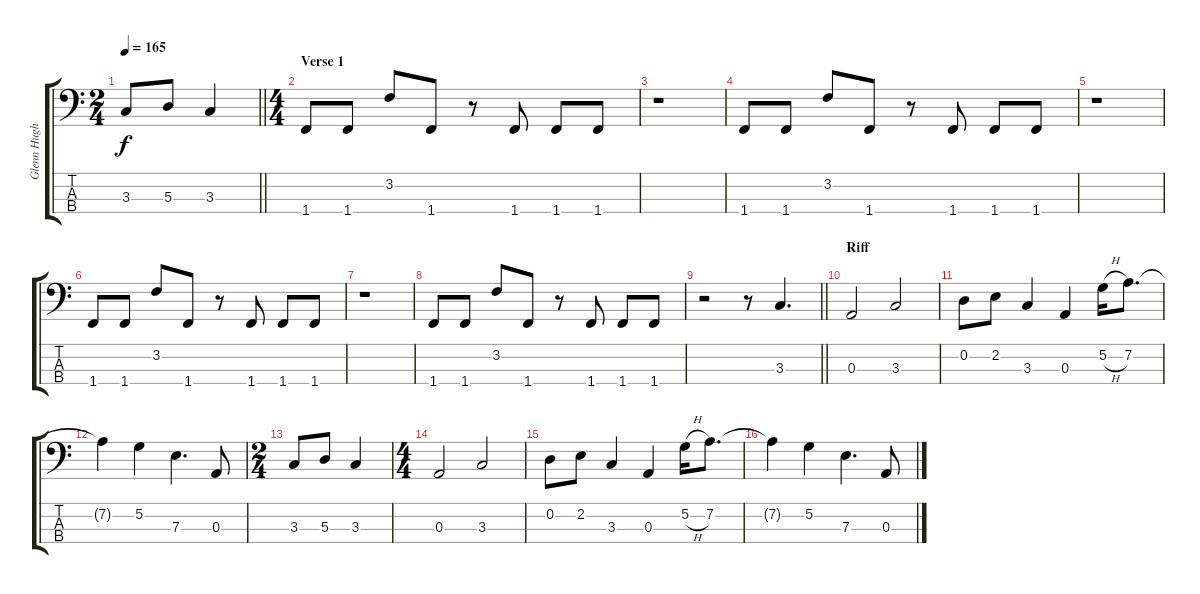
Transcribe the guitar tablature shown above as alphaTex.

\track ("Glenn Hughes" "Glenn Hugh") {instrument electricbasspick}
\staff {score tabs}
\tuning (G2 D2 A1 E1) {hide}
\ts (2 4)
\tempo 165
\clef f4
\barLineRight lightlight
\ks c
3.3.8{dy f} 5.3.8 3.3.4 |
\ts (4 4)
\section ("" "Verse 1")
1.4.8 1.4.8 3.2.8 1.4.8 r.8 1.4.8 1.4.8 1.4.8 |
r.1 |
1.4.8 1.4.8 3.2.8 1.4.8 r.8 1.4.8 1.4.8 1.4.8 |
r.1 |
1.4.8 1.4.8 3.2.8 1.4.8 r.8 1.4.8 1.4.8 1.4.8 |
r.1 |
1.4.8 1.4.8 3.2.8 1.4.8 r.8 1.4.8 1.4.8 1.4.8 |
\barLineRight lightlight
r.2 r.8 3.3.4{d} |
\section ("" "Riff")
0.3.2 3.3.2 |
0.2.8 2.2.8 3.3.4 0.3.4 5.2{h}.16 7.2.8{d} |
7.2{t}.4 5.2.4 7.3.4{d} 0.3.8 |
\ts (2 4)
3.3.8 5.3.8 3.3.4 |
\ts (4 4)
0.3.2 3.3.2 |
0.2.8 2.2.8 3.3.4 0.3.4 5.2{h}.16 7.2.8{d} |
7.2{t}.4 5.2.4 7.3.4{d} 0.3.8
